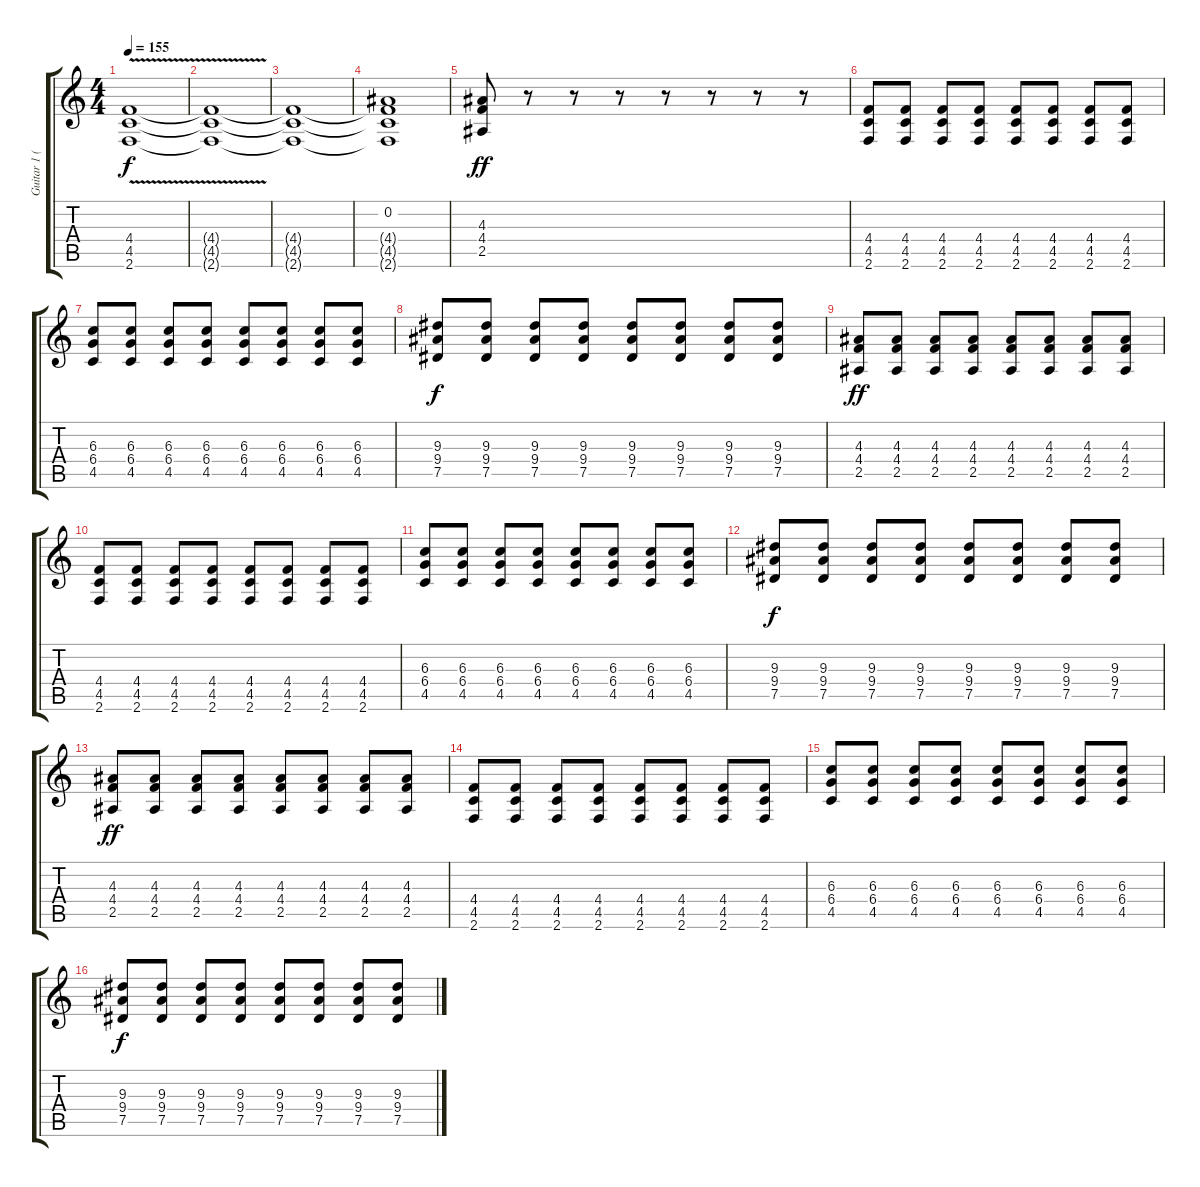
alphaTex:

\track ("Guitar 1 (Shaun Diviney)" "Guitar 1 (") {instrument distortionguitar}
\staff {score tabs}
\tuning (Eb4 Bb3 Gb3 Db3 Ab2 Eb2) {hide}
\ts (4 4)
\tempo 155
\clef g2
\ks c
(4.4{v} 4.5 2.6).1{dy f} |
(4.4{t} 4.5{t} 2.6{t}).1 |
(4.4{t} 4.5{t} 2.6{t}).1 |
(0.2 4.4{t} 4.5{t} 2.6{t}).1 |
(4.3 4.4 2.5).8{dy ff} r.8 r.8 r.8 r.8 r.8 r.8 r.8 |
(4.4 4.5 2.6).8 (4.4 4.5 2.6).8 (4.4 4.5 2.6).8 (4.4 4.5 2.6).8 (4.4 4.5 2.6).8 (4.4 4.5 2.6).8 (4.4 4.5 2.6).8 (4.4 4.5 2.6).8 |
(6.3 6.4 4.5).8 (6.3 6.4 4.5).8 (6.3 6.4 4.5).8 (6.3 6.4 4.5).8 (6.3 6.4 4.5).8 (6.3 6.4 4.5).8 (6.3 6.4 4.5).8 (6.3 6.4 4.5).8 |
(9.3 9.4 7.5).8{dy f} (9.3 9.4 7.5).8 (9.3 9.4 7.5).8 (9.3 9.4 7.5).8 (9.3 9.4 7.5).8 (9.3 9.4 7.5).8 (9.3 9.4 7.5).8 (9.3 9.4 7.5).8 |
(4.3 4.4 2.5).8{dy ff} (4.3 4.4 2.5).8 (4.3 4.4 2.5).8 (4.3 4.4 2.5).8 (4.3 4.4 2.5).8 (4.3 4.4 2.5).8 (4.3 4.4 2.5).8 (4.3 4.4 2.5).8 |
(4.4 4.5 2.6).8 (4.4 4.5 2.6).8 (4.4 4.5 2.6).8 (4.4 4.5 2.6).8 (4.4 4.5 2.6).8 (4.4 4.5 2.6).8 (4.4 4.5 2.6).8 (4.4 4.5 2.6).8 |
(6.3 6.4 4.5).8 (6.3 6.4 4.5).8 (6.3 6.4 4.5).8 (6.3 6.4 4.5).8 (6.3 6.4 4.5).8 (6.3 6.4 4.5).8 (6.3 6.4 4.5).8 (6.3 6.4 4.5).8 |
(9.3 9.4 7.5).8{dy f} (9.3 9.4 7.5).8 (9.3 9.4 7.5).8 (9.3 9.4 7.5).8 (9.3 9.4 7.5).8 (9.3 9.4 7.5).8 (9.3 9.4 7.5).8 (9.3 9.4 7.5).8 |
(4.3 4.4 2.5).8{dy ff} (4.3 4.4 2.5).8 (4.3 4.4 2.5).8 (4.3 4.4 2.5).8 (4.3 4.4 2.5).8 (4.3 4.4 2.5).8 (4.3 4.4 2.5).8 (4.3 4.4 2.5).8 |
(4.4 4.5 2.6).8 (4.4 4.5 2.6).8 (4.4 4.5 2.6).8 (4.4 4.5 2.6).8 (4.4 4.5 2.6).8 (4.4 4.5 2.6).8 (4.4 4.5 2.6).8 (4.4 4.5 2.6).8 |
(6.3 6.4 4.5).8 (6.3 6.4 4.5).8 (6.3 6.4 4.5).8 (6.3 6.4 4.5).8 (6.3 6.4 4.5).8 (6.3 6.4 4.5).8 (6.3 6.4 4.5).8 (6.3 6.4 4.5).8 |
(9.3 9.4 7.5).8{dy f} (9.3 9.4 7.5).8 (9.3 9.4 7.5).8 (9.3 9.4 7.5).8 (9.3 9.4 7.5).8 (9.3 9.4 7.5).8 (9.3 9.4 7.5).8 (9.3 9.4 7.5).8
